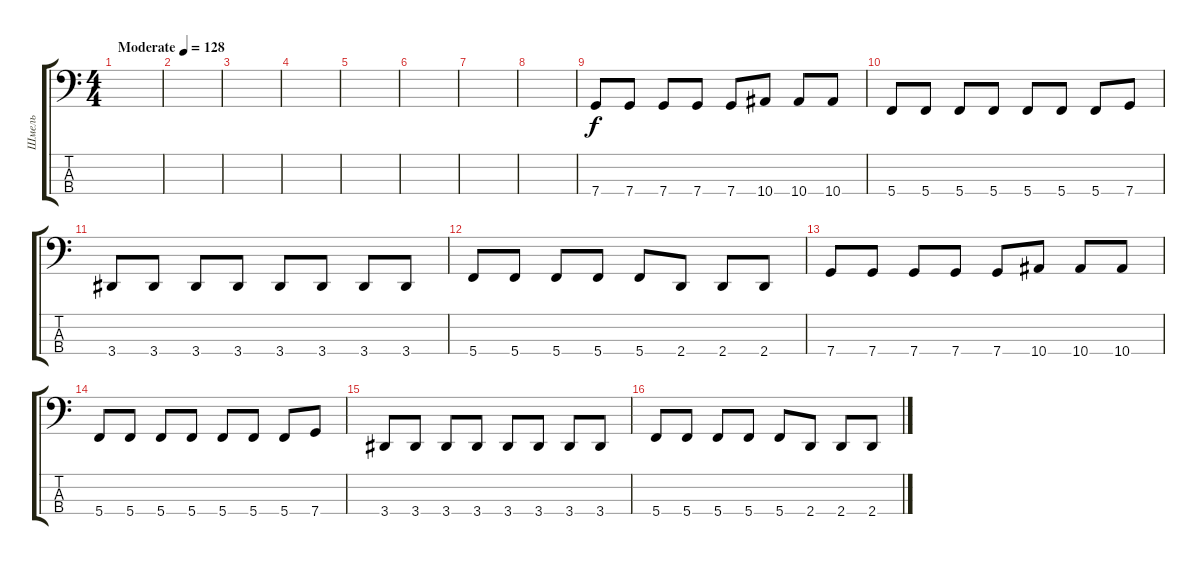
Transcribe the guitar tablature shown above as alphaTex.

\track ("Шмель" "Шмель") {instrument electricbassfinger}
\staff {score tabs}
\tuning (F2 C2 G1 C1) {hide}
\ts (4 4)
\tempo (128 "Moderate")
\clef f4
\ks c
|
|
|
|
|
|
|
|
7.4.8 7.4.8 7.4.8 7.4.8 7.4.8 10.4.8 10.4.8 10.4.8 |
5.4.8 5.4.8 5.4.8 5.4.8 5.4.8 5.4.8 5.4.8 7.4.8 |
3.4.8 3.4.8 3.4.8 3.4.8 3.4.8 3.4.8 3.4.8 3.4.8 |
5.4.8 5.4.8 5.4.8 5.4.8 5.4.8 2.4.8 2.4.8 2.4.8 |
7.4.8 7.4.8 7.4.8 7.4.8 7.4.8 10.4.8 10.4.8 10.4.8 |
5.4.8 5.4.8 5.4.8 5.4.8 5.4.8 5.4.8 5.4.8 7.4.8 |
3.4.8 3.4.8 3.4.8 3.4.8 3.4.8 3.4.8 3.4.8 3.4.8 |
5.4.8 5.4.8 5.4.8 5.4.8 5.4.8 2.4.8 2.4.8 2.4.8
